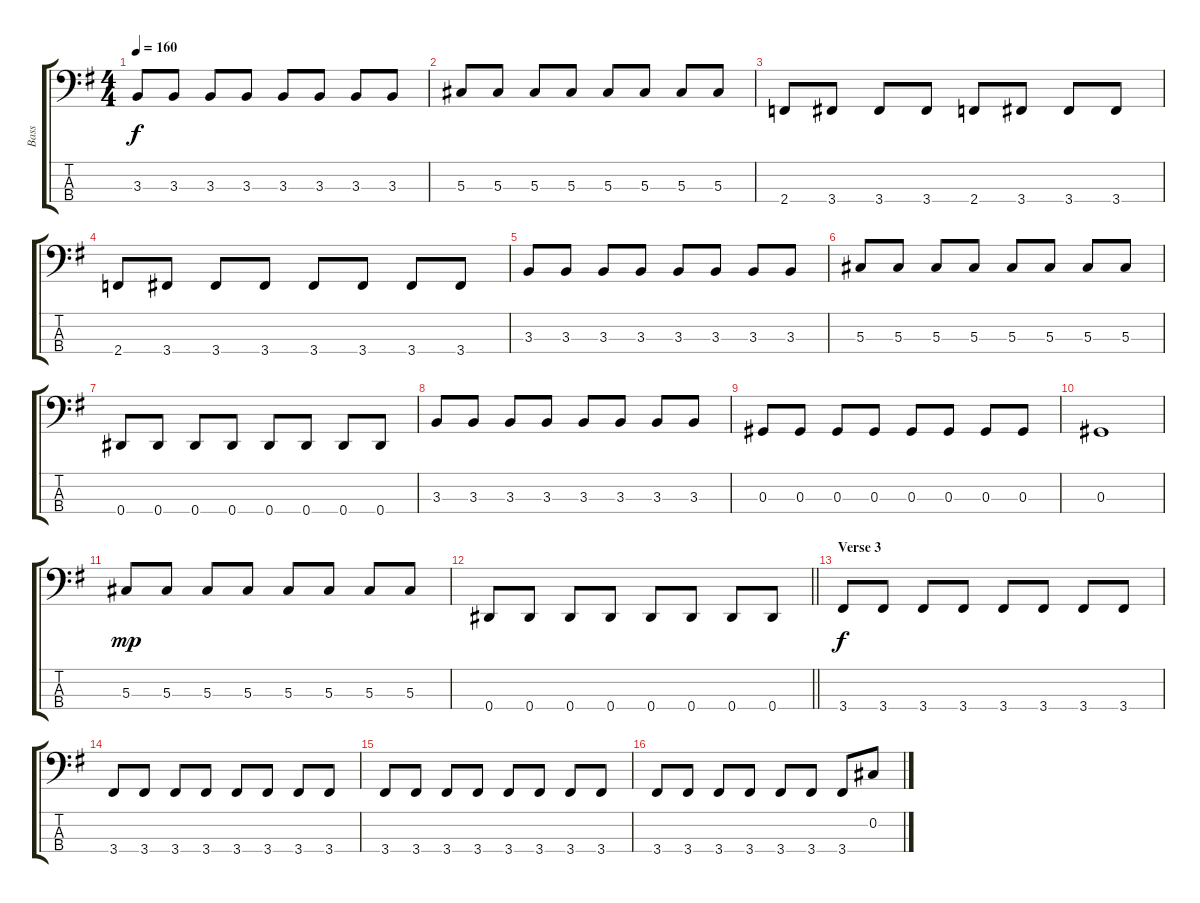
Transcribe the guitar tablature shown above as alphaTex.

\track ("Bass" "Bass") {instrument electricbassfinger}
\staff {score tabs}
\tuning (Gb2 Db2 Ab1 Eb1) {hide}
\ts (4 4)
\tempo 160
\clef f4
\ks g
3.3.8{dy f} 3.3.8 3.3.8 3.3.8 3.3.8 3.3.8 3.3.8 3.3.8 |
5.3.8 5.3.8 5.3.8 5.3.8 5.3.8 5.3.8 5.3.8 5.3.8 |
2.4.8 3.4.8 3.4.8 3.4.8 2.4.8 3.4.8 3.4.8 3.4.8 |
2.4.8 3.4.8 3.4.8 3.4.8 3.4.8 3.4.8 3.4.8 3.4.8 |
3.3.8 3.3.8 3.3.8 3.3.8 3.3.8 3.3.8 3.3.8 3.3.8 |
5.3.8 5.3.8 5.3.8 5.3.8 5.3.8 5.3.8 5.3.8 5.3.8 |
0.4.8 0.4.8 0.4.8 0.4.8 0.4.8 0.4.8 0.4.8 0.4.8 |
3.3.8 3.3.8 3.3.8 3.3.8 3.3.8 3.3.8 3.3.8 3.3.8 |
0.3.8 0.3.8 0.3.8 0.3.8 0.3.8 0.3.8 0.3.8 0.3.8 |
0.3.1 |
5.3.8{dy mp} 5.3.8 5.3.8 5.3.8 5.3.8 5.3.8 5.3.8 5.3.8 |
\barLineRight lightlight
0.4.8 0.4.8 0.4.8 0.4.8 0.4.8 0.4.8 0.4.8 0.4.8 |
\section ("" "Verse 3")
3.4.8{dy f} 3.4.8 3.4.8 3.4.8 3.4.8 3.4.8 3.4.8 3.4.8 |
3.4.8 3.4.8 3.4.8 3.4.8 3.4.8 3.4.8 3.4.8 3.4.8 |
3.4.8 3.4.8 3.4.8 3.4.8 3.4.8 3.4.8 3.4.8 3.4.8 |
3.4.8 3.4.8 3.4.8 3.4.8 3.4.8 3.4.8 3.4.8 0.2.8
